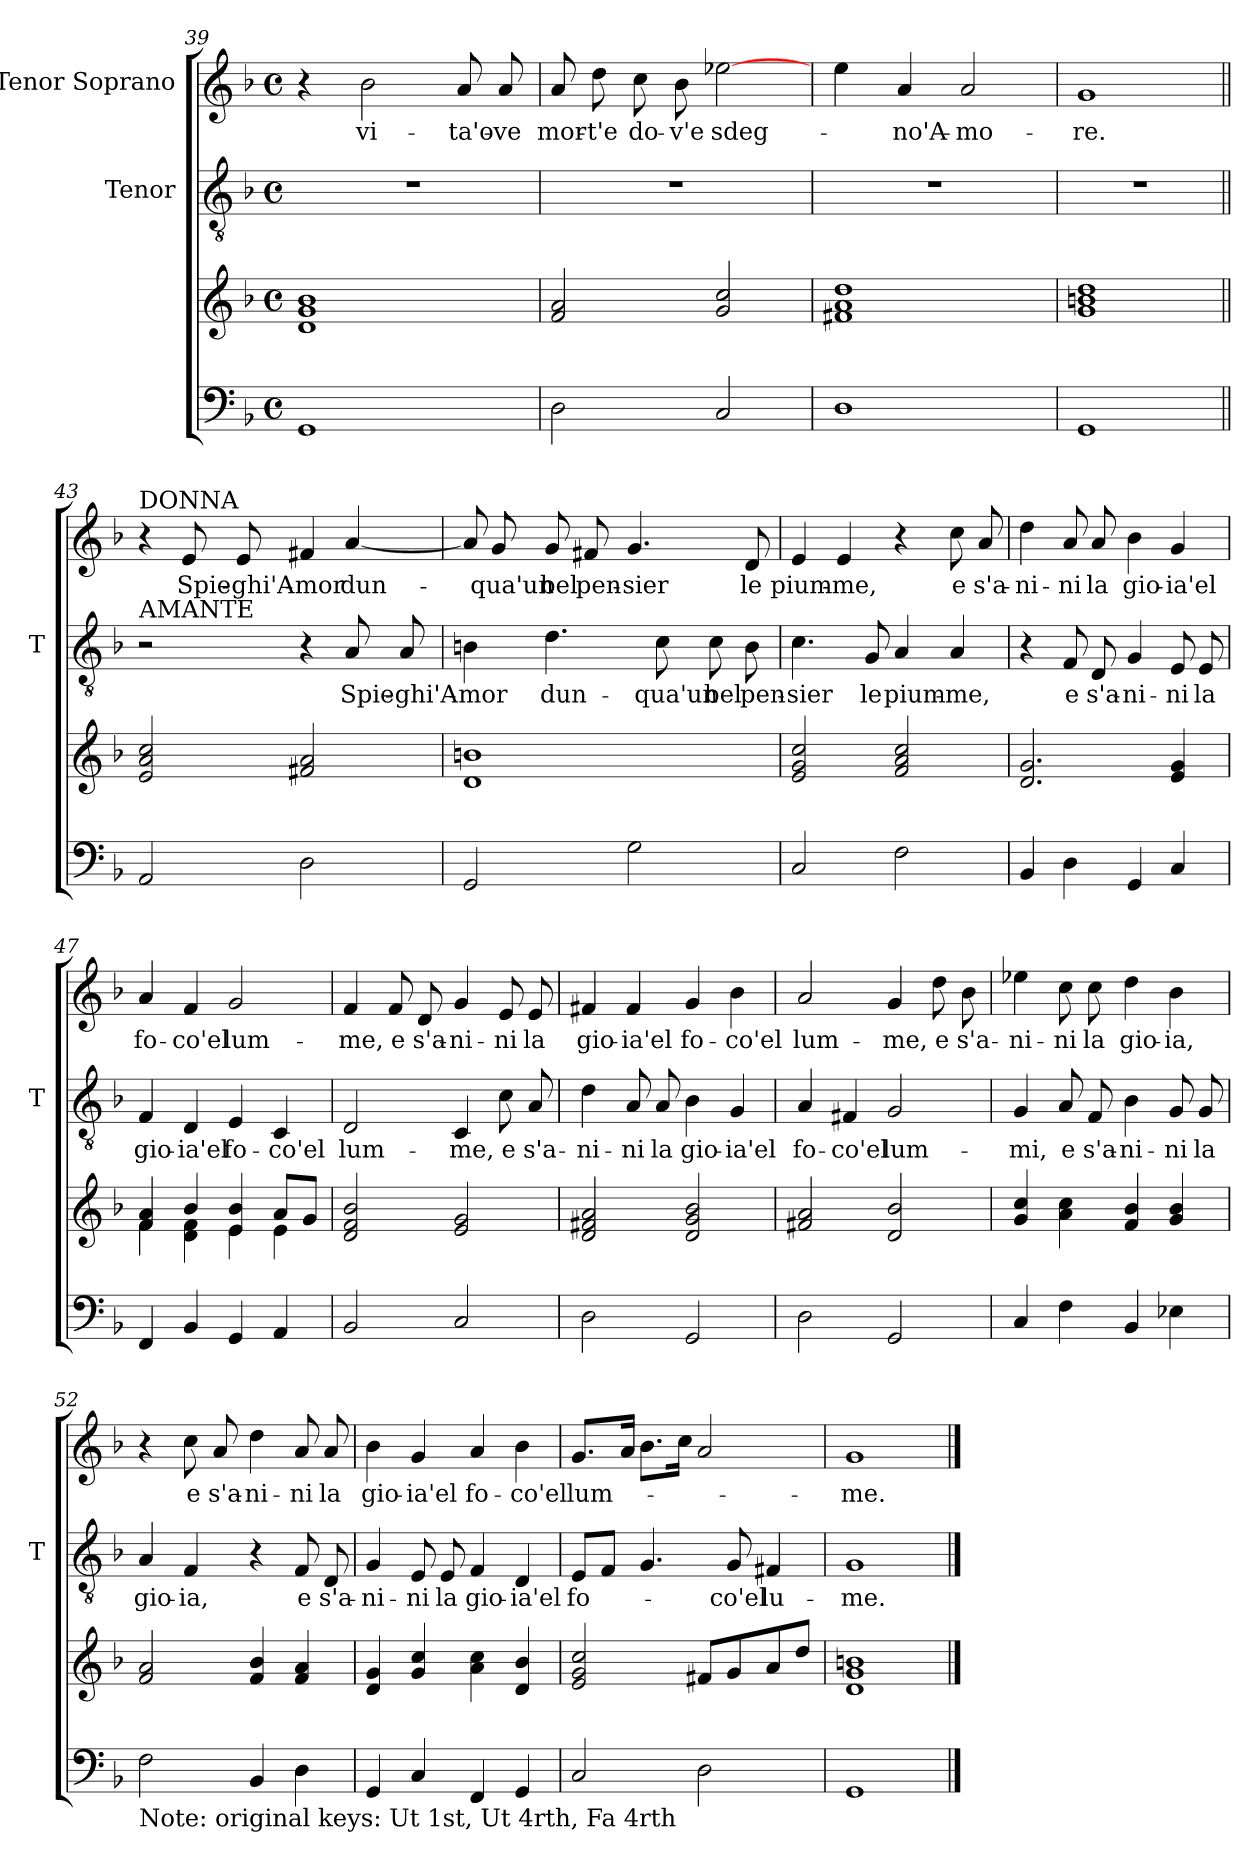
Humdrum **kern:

**kern	**kern	**kern	**text	**kern	**text
*part3	*part3	*part2	*part2	*part1	*part1
*staff4	*staff3	*staff2	*staff2	*staff1	*staff1
*	*	*I"Tenor	*	*I"Tenor Soprano	*
*	*	*I'T	*	*	*
*clefF4	*clefG2	*clefGv2	*	*clefG2	*
*k[b-]	*k[b-]	*k[b-]	*	*k[b-]	*
*F:	*F:	*F:	*	*F:	*
*M4/4	*M4/4	*M4/4	*	*M4/4	*
*met(c)	*met(c)	*met(c)	*	*met(c)	*
=39	=39	=39	=39	=39	=39
1GG	1d 1g 1b-	1r	.	4r	.
.	.	.	.	2b-\	vi-
.	.	.	.	8a/	-ta'o-
.	.	.	.	8a/	-ve
=40	=40	=40	=40	=40	=40
2D\	2f/ 2a/	1r	.	8a/	mor-
.	.	.	.	8dd\	-t'e
.	.	.	.	8cc\	do-
.	.	.	.	8b-\	-v'e
2C/	2g/ 2cc/	.	.	[2ee-X\	sdeg-
=41	=41	=41	=41	=41	=41
1D	1f#X 1a 1dd	1r	.	4ee\	.
.	.	.	.	4a/	-no'A-
.	.	.	.	2a/	-mo-
=42	=42	=42	=42	=42	=42
1GG	1g 1bn 1dd	1r	.	1g	-re.
!!LO:PB:g=z
=43||	=43||	=43||	=43||	=43||	=43||
!	!	!	!	!LO:TX:a:t=DONNA	!
!	!	!LO:TX:a:t=AMANTE	!	!	!
2AA/	2e/ 2a/ 2cc/	2r	.	4r	.
.	.	.	.	8e/	Spie-
.	.	.	.	8e/	-ghi'A-
2D\	2f#X/ 2a/	4r	.	4f#X/	-mor
.	.	8A/	Spie-	[4a/	dun-
.	.	8A/	-ghi'A-	.	.
=44	=44	=44	=44	=44	=44
2GG/	1d 1bn	4Bn\	-mor	8a/]	.
.	.	.	.	8g/	-qua'un
.	.	4.d\	dun-	8g/	bel
.	.	.	.	8f#X/	pen-
2G\	.	.	.	4.g/	-sier
.	.	8c\	-qua'un	.	.
.	.	8c\	bel	.	.
.	.	8B\	pen-	8d/	le
=45	=45	=45	=45	=45	=45
2C/	2e/ 2g/ 2cc/	4.c\	-sier	4e/	pium-
.	.	.	.	4e/	-me,
.	.	8G/	le	.	.
2F\	2f/ 2a/ 2cc/	4A/	pium-	4r	.
.	.	4A/	-me,	8cc\	e
.	.	.	.	8a/	s'a-
=46	=46	=46	=46	=46	=46
4BB-/	2.d/ 2.g/	4r	.	4dd\	-ni-
4D\	.	8F/	e	8a/	-ni
.	.	8D/	s'a-	8a/	la
4GG/	.	4G/	-ni-	4b-\	gio-
4C/	4e/ 4g/	8E/	-ni	4g/	-ia'el
.	.	8E/	la	.	.
!!LO:LB:g=z
=47	=47	=47	=47	=47	=47
*	*^	*	*	*	*
4FF/	4f/ 4a/	4f\	4F/	gio-	4a/	fo-
4BB-/	4b-/	4d\ 4f\	4D/	-ia'el	4f/	-co'el
4GG/	4e/ 4b-/	4e\	4E/	fo-	2g/	lum-
4AA/	8a/L	4e\	4C/	-co'el	.	.
.	8g/J	.	.	.	.	.
*	*v	*v	*	*	*	*
=48	=48	=48	=48	=48	=48
2BB-/	2d/ 2f/ 2b-/	2D/	lum-	4f/	-me,
.	.	.	.	8f/	e
.	.	.	.	8d/	s'a-
2C/	2e/ 2g/	4C/	-me,	4g/	-ni-
.	.	8c\	e	8e/	-ni
.	.	8A/	s'a-	8e/	la
=49	=49	=49	=49	=49	=49
2D\	2d/ 2f#X/ 2a/	4d\	-ni-	4f#X/	gio-
.	.	8A/	-ni	4f#/	-ia'el
.	.	8A/	la	.	.
2GG/	2d/ 2g/ 2b-/	4B-\	gio-	4g/	fo-
.	.	4G/	-ia'el	4b-\	-co'el
=50	=50	=50	=50	=50	=50
2D\	2f#X/ 2a/	4A/	fo-	2a/	lum-
.	.	4F#X/	-co'el	.	.
2GG/	2d/ 2b-/	2G/	lum-	4g/	-me,
.	.	.	.	8dd\	e
.	.	.	.	8b-\	s'a-
!!LO:LB:g=z
=51	=51	=51	=51	=51	=51
4C/	4g/ 4cc/	4G/	-mi,	4ee-X\	-ni-
4F\	4a\ 4cc\	8A/	e	8cc\	-ni
.	.	8F/	s'a-	8cc\	la
4BB-/	4f/ 4b-/	4B-\	-ni-	4dd\	gio-
4E-X\	4g/ 4b-/	8G/	-ni	4b-\	-ia,
.	.	8G/	la	.	.
=52	=52	=52	=52	=52	=52
!LO:TX:b:t=Note&colon; original keys&colon; Ut 1st, Ut 4rth, Fa 4rth	!	!	!	!	!
2F\	2f/ 2a/	4A/	gio-	4r	.
.	.	4F/	-ia,	8cc\	e
.	.	.	.	8a/	s'a-
4BB-/	4f/ 4b-/	4r	.	4dd\	-ni-
4D\	4f/ 4a/	8F/	e	8a/	-ni
.	.	8D/	s'a-	8a/	la
=53	=53	=53	=53	=53	=53
4GG/	4d/ 4g/	4G/	-ni-	4b-\	gio-
4C/	4g/ 4cc/	8E/	-ni	4g/	-ia'el
.	.	8E/	la	.	.
4FF/	4a\ 4cc\	4F/	gio-	4a/	fo-
4GG/	4d/ 4b-/	4D/	-ia'el	4b-\	-co'el
=54	=54	=54	=54	=54	=54
2C/	2e/ 2g/ 2cc/	8E/L	fo-	8.g/L	lum-
.	.	8F/J	.	.	.
.	.	.	.	16a/Jk	.
.	.	4.G/	.	8.b-\L	.
.	.	.	.	16cc\Jk	.
2D\	8f#X/L	.	.	2a/	.
.	8g/	8G/	-co'el	.	.
.	8a/	4F#X/	lu-	.	.
.	8dd/J	.	.	.	.
=55	=55	=55	=55	=55	=55
1GG	1d 1g 1bn	1G	-me.	1g	-me.
==	==	==	==	==	==
*-	*-	*-	*-	*-	*-
